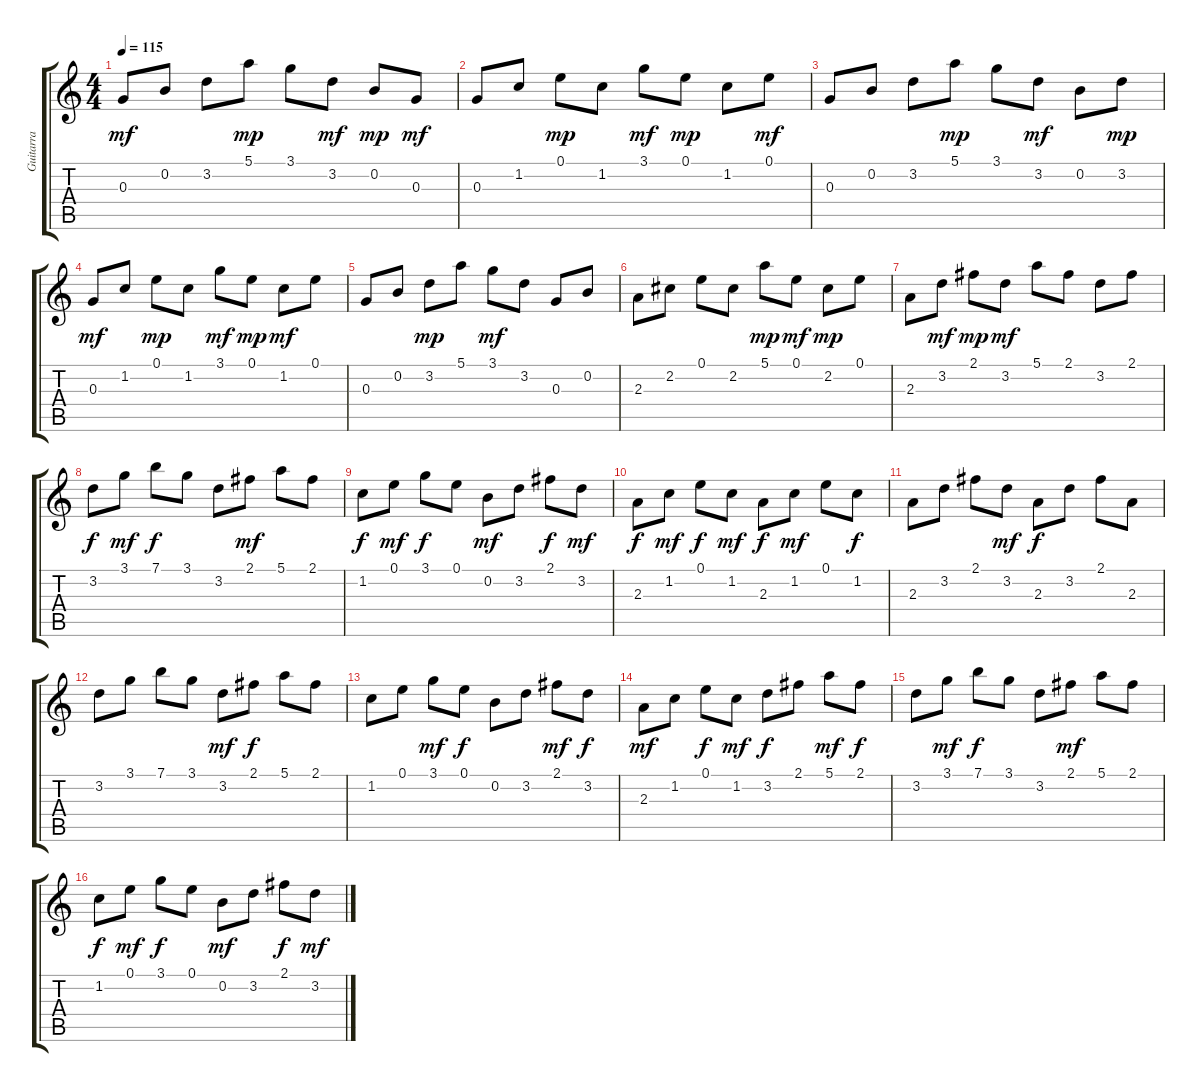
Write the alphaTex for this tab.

\track ("Guitarra" "Guitarra") {instrument acousticguitarsteel}
\staff {score tabs}
\tuning (E4 B3 G3 D3 A2 E2) {hide}
\ts (4 4)
\tempo 115
\clef g2
\ks c
0.3.8{dy mf} 0.2.8 3.2.8 5.1.8{dy mp} 3.1.8 3.2.8{dy mf} 0.2.8{dy mp} 0.3.8{dy mf} |
0.3.8 1.2.8 0.1.8{dy mp} 1.2.8 3.1.8{dy mf} 0.1.8{dy mp} 1.2.8 0.1.8{dy mf} |
0.3.8 0.2.8 3.2.8 5.1.8{dy mp} 3.1.8 3.2.8{dy mf} 0.2.8 3.2.8{dy mp} |
0.3.8{dy mf} 1.2.8 0.1.8{dy mp} 1.2.8 3.1.8{dy mf} 0.1.8{dy mp} 1.2.8{dy mf} 0.1.8 |
0.3.8 0.2.8 3.2.8{dy mp} 5.1.8 3.1.8{dy mf} 3.2.8 0.3.8 0.2.8 |
2.3.8 2.2.8 0.1.8 2.2.8 5.1.8{dy mp} 0.1.8{dy mf} 2.2.8{dy mp} 0.1.8 |
2.3.8 3.2.8{dy mf} 2.1.8{dy mp} 3.2.8{dy mf} 5.1.8 2.1.8 3.2.8 2.1.8 |
3.2.8{dy f volume 10} 3.1.8{dy mf} 7.1.8{dy f} 3.1.8 3.2.8 2.1.8{dy mf} 5.1.8 2.1.8 |
1.2.8{dy f} 0.1.8{dy mf} 3.1.8{dy f} 0.1.8 0.2.8{dy mf} 3.2.8 2.1.8{dy f} 3.2.8{dy mf} |
2.3.8{dy f} 1.2.8{dy mf} 0.1.8{dy f} 1.2.8{dy mf} 2.3.8{dy f} 1.2.8{dy mf} 0.1.8 1.2.8{dy f} |
2.3.8 3.2.8 2.1.8 3.2.8{dy mf} 2.3.8{dy f} 3.2.8 2.1.8 2.3.8 |
3.2.8 3.1.8 7.1.8 3.1.8 3.2.8{dy mf} 2.1.8{dy f} 5.1.8 2.1.8 |
1.2.8 0.1.8 3.1.8{dy mf} 0.1.8{dy f} 0.2.8 3.2.8 2.1.8{dy mf} 3.2.8{dy f} |
2.3.8{dy mf} 1.2.8 0.1.8{dy f} 1.2.8{dy mf} 3.2.8{dy f} 2.1.8 5.1.8{dy mf} 2.1.8{dy f} |
3.2.8 3.1.8{dy mf} 7.1.8{dy f} 3.1.8 3.2.8 2.1.8{dy mf} 5.1.8 2.1.8 |
1.2.8{dy f} 0.1.8{dy mf} 3.1.8{dy f} 0.1.8 0.2.8{dy mf} 3.2.8 2.1.8{dy f} 3.2.8{dy mf}
